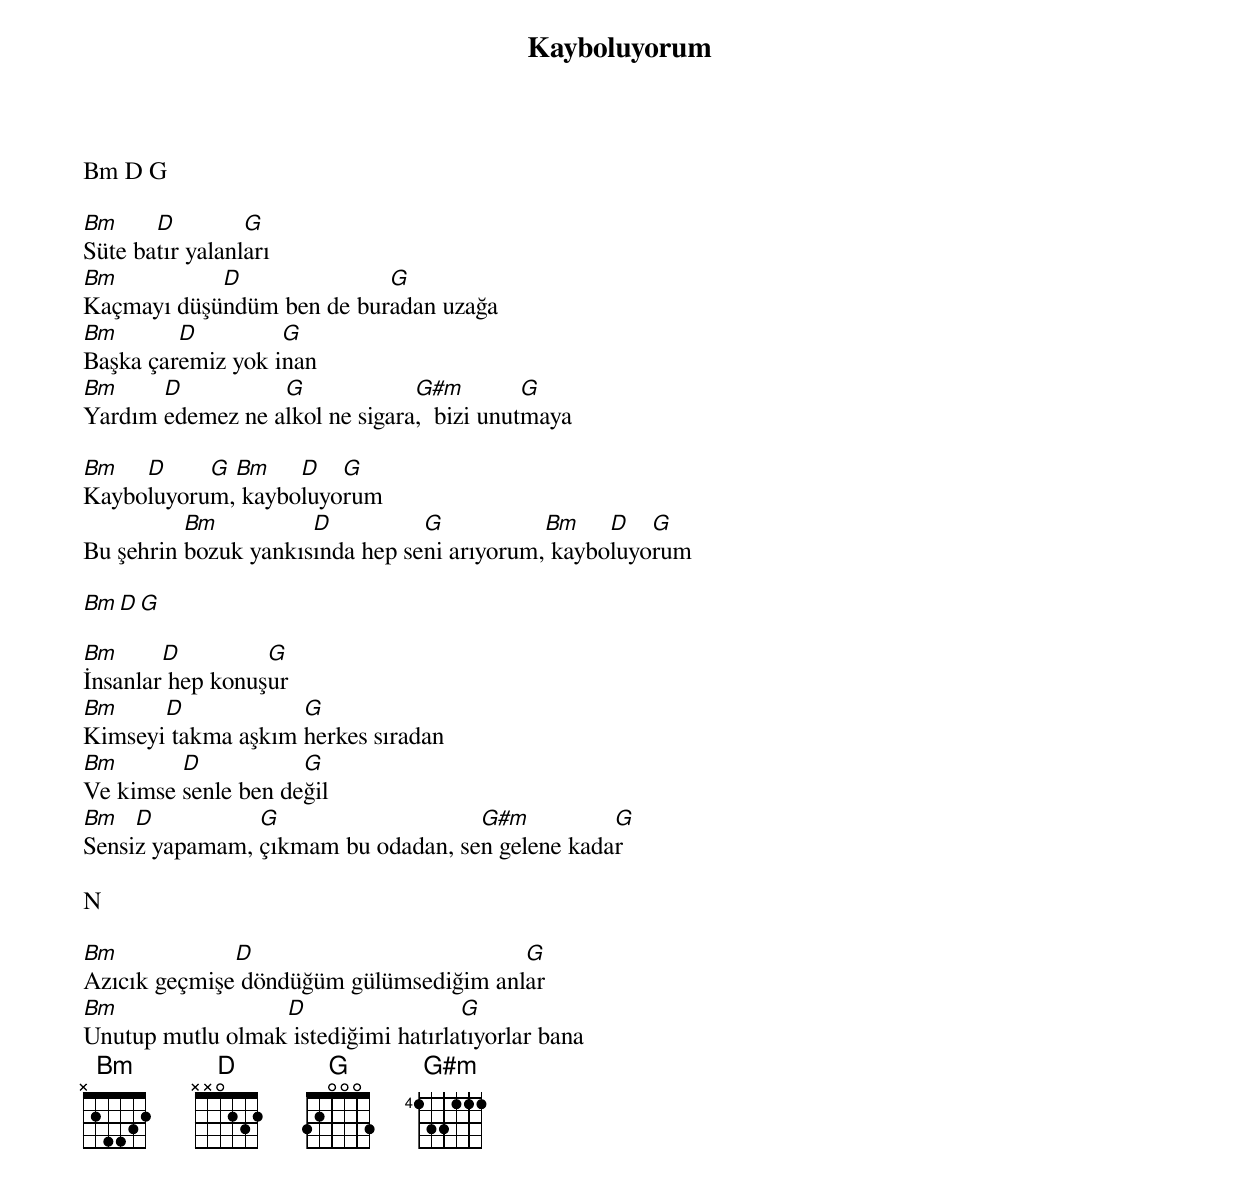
{title: Kayboluyorum}
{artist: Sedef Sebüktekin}

Bm D G

Bm     D         G
Süte batır yalanları
Bm          D              G
Kaçmayı düşündüm ben de buradan uzağa
Bm       D         G
Başka çaremiz yok inan
Bm     D          G             G#m         G
Yardım edemez ne alkol ne sigara,  bizi unutmaya

Bm   D     G Bm    D   G
Kayboluyorum, kayboluyorum
          Bm          D          G           Bm    D   G
Bu şehrin bozuk yankısında hep seni arıyorum, kayboluyorum

Bm D G

Bm      D         G
İnsanlar hep konuşur
Bm     D            G
Kimseyi takma aşkım herkes sıradan
Bm       D           G
Ve kimse senle ben değil
Bm   D          G                   G#m          G
Sensiz yapamam, çıkmam bu odadan, sen gelene kadar

N

Bm            D                         G
Azıcık geçmişe döndüğüm gülümsediğim anlar
Bm                D                  G
Unutup mutlu olmak istediğimi hatırlatıyorlar bana
